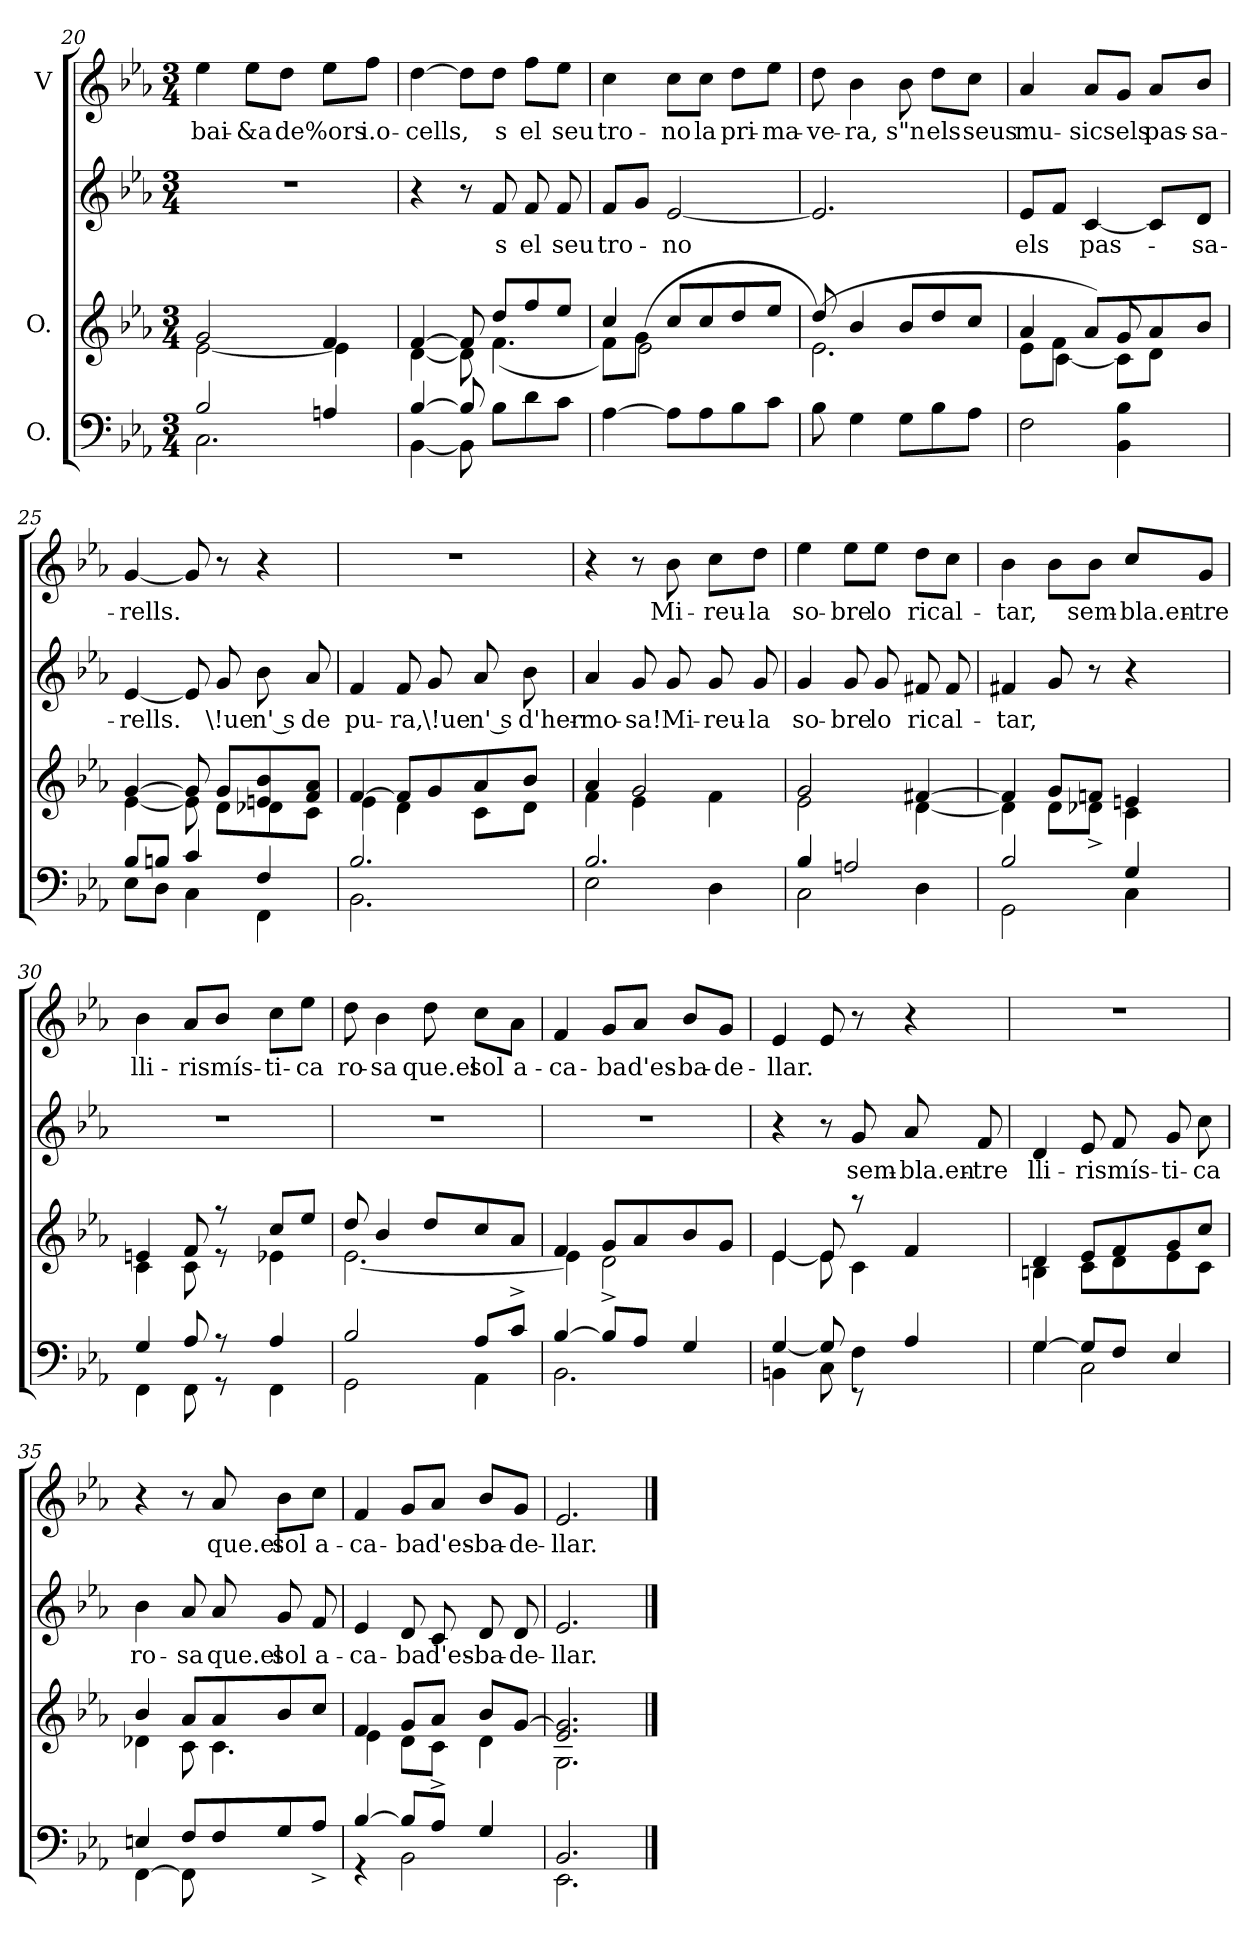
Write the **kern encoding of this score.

**kern	**kern	**kern	**text	**kern	**text
*part4	*part3	*part2	*part2	*part1	*part1
*staff4	*staff3	*staff2	*staff2	*staff1	*staff1
*I"O.	*I"O.	*	*	*I"V	*
*clefF4	*clefG2	*clefG2	*	*clefG2	*
*k[b-e-a-]	*k[b-e-a-]	*k[b-e-a-]	*	*k[b-e-a-]	*
*E-:	*E-:	*E-:	*	*E-:	*
*M3/4	*M3/4	*M3/4	*	*M3/4	*
=20	=20	=20	=20	=20	=20
*^	*^	*	*	*	*
!	!	!	!	!LO:N:vis=1	!	!	!LO:LY:b
2B-/	2.C\	2g/	[<2e-\	2.r	.	4ee-\	bai-
!	!	!	!	!	!	!	!LO:LY:b
.	.	.	.	.	.	8ee-\L	-&a
!	!	!	!	!	!	!	!LO:LY:b
.	.	.	.	.	.	8dd\J	de%ors
4An/	.	4f/	4e-\]	.	.	8ee-\L	.
!	!	!	!	!	!	!	!LO:LY:b
.	.	.	.	.	.	8ff\J	i.o-
=21	=21	=21	=21	=21	=21	=21	=21
!	!	!	!	!	!	!	!LO:LY:b
[>4B-/	[<4BB-\	[>4f/	[<4d\	4r	.	[>4dd\	-cells,
8B-/]	8BB-\]	8f/]	8d\]	8r	.	8dd\L]	.
!	!	!	!	!	!LO:LY:b	!	!LO:LY:b
8B-\L	4.ryy	8dd/L	(<4.f\	8f/	s	8dd\J	s
!	!	!	!	!	!LO:LY:b	!	!LO:LY:b
8d\	.	8ff/	.	8f/	el	8ff\L	el
!	!	!	!	!	!LO:LY:b	!	!LO:LY:b
8c\J	.	8ee-/J	.	8f/	seu	8ee-\J	seu
*v	*v	*	*	*	*	*	*
=22	=22	=22	=22	=22	=22	=22
*	*	*^	*	*	*	*
!	!	!	!	!	!LO:LY:b	!	!LO:LY:b
[>4A-\	4cc/	8f\L)	8ryy	8f/L	tro-	4cc\	tro-
.	.	8g\J	(<2e-\	8g/J	.	.	.
!	!	!	!	!	!LO:LY:b	!	!LO:LY:b
8A-\L]	2ryy	8cc/L	.	[<2e-/	-no	8cc\L	-no
!	!	!	!	!	!	!	!LO:LY:b
8A-\	.	8cc/	.	.	.	8cc\J	la
!	!	!	!	!	!	!	!LO:LY:b
8B-\	.	8dd/	.	.	.	8dd\L	pri-
!	!	!	!	!	!	!	!LO:LY:b
8c\J	.	8ee-/J	8ryy	.	.	8ee-\J	-ma-
=23	=23	=23	=23	=23	=23	=23	=23
!	!	!	!	!	!	!	!LO:LY:b
*	*	*v	*v	*	*	*	*
8B-\	(<2.e-\)	8dd/	2.e-/]	.	8dd\	-ve-
!	!	!	!	!	!	!LO:LY:b
4G\	.	4b-/	.	.	4b-\	-ra,
!	!	!	!	!	!	!LO:LY:b
8G\L	.	8b-/L	.	.	8b-\	s"n
!	!	!	!	!	!	!LO:LY:b
8B-\	.	8dd/	.	.	8dd\L	els
!	!	!	!	!	!	!LO:LY:b
8A-\J	.	8cc/J	.	.	8cc\J	seus
!!LO:LB:g=z
=24	=24	=24	=24	=24	=24	=24
*^	*^	*^	*	*	*	*
!	!	!	!	!	!	!	!LO:LY:b	!	!LO:LY:b
2F\	4.ryy	4a-/	8e-\L	4.ryy	8ryy	8e-/L	els	4a-/	mu-
.	.	.	8f\J	.	[<4c\	8f/J	.	.	.
!	!	!	!	!	!	!	!LO:LY:b	!	!LO:LY:b
.	.	2ryy	8a-/L)	.	.	[<4c/	pas-	8a-/L	-sicsels
.	4BB-\ 4B-\	.	8ryy	8g/	8c\L]	.	.	8g/J	.
!	!	!	!	!	!	!	!	!	!LO:LY:b
8ryy	.	.	8a-/	8ryy	8d\J	8c/L]	.	8a-/L	pas-
!	!	!	!	!	!	!	!LO:LY:b	!	!LO:LY:b
8ryy	8ryy	.	8b-/J	8ryy	8ryy	8d/J	-sa-	8b-/J	-sa-
=25	=25	=25	=25	=25	=25	=25	=25	=25	=25
!	!	!	!	!	!	!	!LO:LY:b	!	!LO:LY:b
*	*	*	*v	*v	*v	*	*	*	*
8B-/L	8E-\L	[>4g/	[<4e-\	[<4e-/	-rells.	[<4g/	-rells.
8Bn/J	8D\J	.	.	.	.	.	.
4c/	4C\	8g/]	8e-\]	8e-/]	.	8g/]	.
!	!	!	!	!	!LO:LY:b	!	!
.	.	8g/L	8d\L	8g/	\!ue	8r	.
!	!	!	!	!	!LO:LY:b:rj	!	!
4F/	4FF\	8en/ 8b-/	8d-X\	8b-\	n' s	4r	.
!	!	!	!	!	!LO:LY:b	!	!
.	.	8f/ 8a-/J	8c\J	8a-/	de	.	.
=26	=26	=26	=26	=26	=26	=26	=26
!	!	!	!	!	!LO:LY:b	!LO:N:vis=1	!
2.B-/	2.BB-\	[>4f/	4e-\	4f/	pu-	2.r	.
!	!	!	!	!	!LO:LY:b	!	!
.	.	8f/L]	4d\	8f/	-ra,	.	.
!	!	!	!	!	!LO:LY:b	!	!
.	.	8g/	.	8g/	\!ue	.	.
!	!	!	!	!	!LO:LY:b:rj	!	!
.	.	8a-/	8c\L	8a-/	n' s	.	.
!	!	!	!	!	!LO:LY:b	!	!
.	.	8b-/J	8d\J	8b-\	d'her-	.	.
=27	=27	=27	=27	=27	=27	=27	=27
!	!	!	!	!	!LO:LY:b	!	!
2.B-/	2E-\	4a-/	4f\	4a-/	-mo-	4r	.
!	!	!	!	!	!LO:LY:b	!	!
.	.	4e-\	2g/	8g/	-sa!	8r	.
!	!	!	!	!	!LO:LY:b	!	!LO:LY:b
.	.	.	.	8g/	Mi-	8b-\	Mi-
!	!	!	!	!	!LO:LY:b	!	!LO:LY:b
.	4D\	4f\	.	8g/	-reu-	8cc\L	-reu-
!	!	!	!	!	!LO:LY:b	!	!LO:LY:b
.	.	.	.	8g/	-la	8dd\J	-la
=28	=28	=28	=28	=28	=28	=28	=28
!	!	!	!	!	!LO:LY:b	!	!LO:LY:b
4B-/	2C\	2g/	2e-\	4g/	so-	4ee-\	so-
!	!	!	!	!	!LO:LY:b	!	!LO:LY:b
2An/	.	.	.	8g/	-bre	8ee-\L	-bre
!	!	!	!	!	!LO:LY:b	!	!LO:LY:b
.	.	.	.	8g/	lo	8ee-\J	lo
!	!	!	!	!	!LO:LY:b	!	!LO:LY:b
.	4D\	[>4f#X/	[<4d\	8f#X/	ric	8dd\L	ric
!	!	!	!	!	!LO:LY:b	!	!LO:LY:b
.	.	.	.	8f#/	al-	8cc\J	al-
=29	=29	=29	=29	=29	=29	=29	=29
!	!	!	!	!	!LO:LY:b	!	!LO:LY:b
2B-/	2GG\	4f#/]	4d\]	4f#X/	-tar,	4b-\	-tar,
.	.	8g/L	8d\L	8g/	.	8b-\L	.
!	!	!	!	!	!	!	!LO:LY:b
.	.	8fn/J	8d-X^<\J	8r	.	8b-\J	sem-
!	!	!	!	!	!	!	!LO:LY:b
4G/	4C\	4en/	4c\	4r	.	8cc/L	-bla.en-
!	!	!	!	!	!	!	!LO:LY:b
.	.	.	.	.	.	8g/J	-tre
=30	=30	=30	=30	=30	=30	=30	=30
!	!	!	!	!LO:N:vis=1	!	!	!LO:LY:b
4G/	4FF\	4en/	4c\	2.r	.	4b-\	lli-
!	!	!	!	!	!	!	!LO:LY:b
8A-/	8FF\	8f/	8c\	.	.	8a-/L	-ris
!	!	!	!	!	!	!	!LO:LY:b
8rA	8rGG	8rff	8re	.	.	8b-/J	mís-
!	!	!	!	!	!	!	!LO:LY:b
4A-/	4FF\	8cc/L	4e-X\	.	.	8cc\L	-ti-
!	!	!	!	!	!	!	!LO:LY:b
.	.	8ee-/J	.	.	.	8ee-\J	-ca
!!LO:LB:g=z
=31	=31	=31	=31	=31	=31	=31	=31
!	!	!	!	!LO:N:vis=1	!	!	!LO:LY:b
2B-/	2GG\	8dd/	[<2.e-\	2.r	.	8dd\	ro-
!	!	!	!	!	!	!	!LO:LY:b
.	.	4b-/	.	.	.	4b-\	-sa
!	!	!	!	!	!	!	!LO:LY:b
.	.	8dd/L	.	.	.	8dd\	que.el
!	!	!	!	!	!	!	!LO:LY:b
8A-/L	4AA-\	8cc/	.	.	.	8cc\L	sol
!	!	!	!	!	!	!	!LO:LY:b
8c^>/J	.	8a-/J	.	.	.	8a-\J	a-
=32	=32	=32	=32	=32	=32	=32	=32
!	!	!	!	!LO:N:vis=1	!	!	!LO:LY:b
[>4B-/	2.BB-\	4f/	4e-\]	2.r	.	4f/	-ca-
!	!	!	!	!	!	!	!LO:LY:b
8B-^>/L]	.	8g/L	2d\	.	.	8g/L	-ba
!	!	!	!	!	!	!	!LO:LY:b
8A-/J	.	8a-/	.	.	.	8a-/J	d'es-
!	!	!	!	!	!	!	!LO:LY:b
4G/	.	8b-/	.	.	.	8b-/L	-ba-
!	!	!	!	!	!	!	!LO:LY:b
.	.	8g/J	.	.	.	8g/J	-de-
=33	=33	=33	=33	=33	=33	=33	=33
!	!	!	!	!	!	!	!LO:LY:b
4BBn\	[>4G/	4e-/	[>4e-\	4r	.	4e-/	-llar.
8C\	8G/]	8e-/	8e-\]	8r	.	8e-/	.
!	!	!	!	!	!LO:LY:b	!	!
4F\	8rEE	8raa	4c\	8g/	sem-	8r	.
!	!	!	!	!	!LO:LY:b	!	!
.	4A-/	4f/	.	8a-/	-bla.en-	4r	.
!	!	!	!	!	!LO:LY:b	!	!
8ryy	.	.	8ryy	8f/	-tre	.	.
=34	=34	=34	=34	=34	=34	=34	=34
!	!	!	!	!	!LO:LY:b	!LO:N:vis=1	!
[>4G/	4G\	4d/	4Bn\	4d/	lli-	2.r	.
!	!	!	!	!	!LO:LY:b	!	!
8G/L]	2C\	8e-/L	8c\L	8e-/	-ris	.	.
!	!	!	!	!	!LO:LY:b	!	!
8F/J	.	8f/	8d\	8f/	mís-	.	.
!	!	!	!	!	!LO:LY:b	!	!
4E-/	.	8g/	8e-\	8g/	-ti-	.	.
!	!	!	!	!	!LO:LY:b	!	!
.	.	8cc/J	8c\J	8cc\	-ca	.	.
=35	=35	=35	=35	=35	=35	=35	=35
!	!	!	!	!	!LO:LY:b	!	!
[<4FF\	4En/	4b-/	4d-X\	4b-\	ro-	4r	.
!	!	!	!	!	!LO:LY:b	!	!
8FF\]	8F/L	8a-/L	8c\	8a-/	-sa	8r	.
!	!	!	!	!	!LO:LY:b	!	!LO:LY:b
4.ryy	8F/	8a-/	4.c\	8a-/	que.el	8a-/	que.el
!	!	!	!	!	!LO:LY:b	!	!LO:LY:b
.	8G/	8b-/	.	8g/	sol	8b-\L	sol
!	!	!	!	!	!LO:LY:b	!	!LO:LY:b
.	8A-^>/J	8cc/J	.	8f/	a-	8cc\J	a-
=36	=36	=36	=36	=36	=36	=36	=36
!	!	!	!	!	!LO:LY:b	!	!LO:LY:b
[>4B-/	4rGG	4f/	4e-\	4e-/	-ca-	4f/	-ca-
!	!	!	!	!	!LO:LY:b	!	!LO:LY:b
8B-/L]	2BB-\	8g/L	8d\L	8d/	-ba	8g/L	-ba
!	!	!	!	!	!LO:LY:b	!	!LO:LY:b
8A-^>/J	.	8a-/J	8c\J	8c/	d'es-	8a-/J	d'es-
!	!	!	!	!	!LO:LY:b	!	!LO:LY:b
4G/	.	8b-/L	4d\	8d/	-ba-	8b-/L	-ba-
!	!	!	!	!	!LO:LY:b	!	!LO:LY:b
.	.	[>8g/J	.	8d/	-de-	8g/J	-de-
=37	=37	=37	=37	=37	=37	=37	=37
!	!	!	!	!	!LO:LY:b	!	!LO:LY:b
2.BB-/	2.EE-\	2.e-/ 2.g/]	2.G\	2.e-/	-llar.	2.e-/	-llar.
*v	*v	*	*	*	*	*	*
*	*v	*v	*	*	*	*
==	==	==	==	==	==
*-	*-	*-	*-	*-	*-
